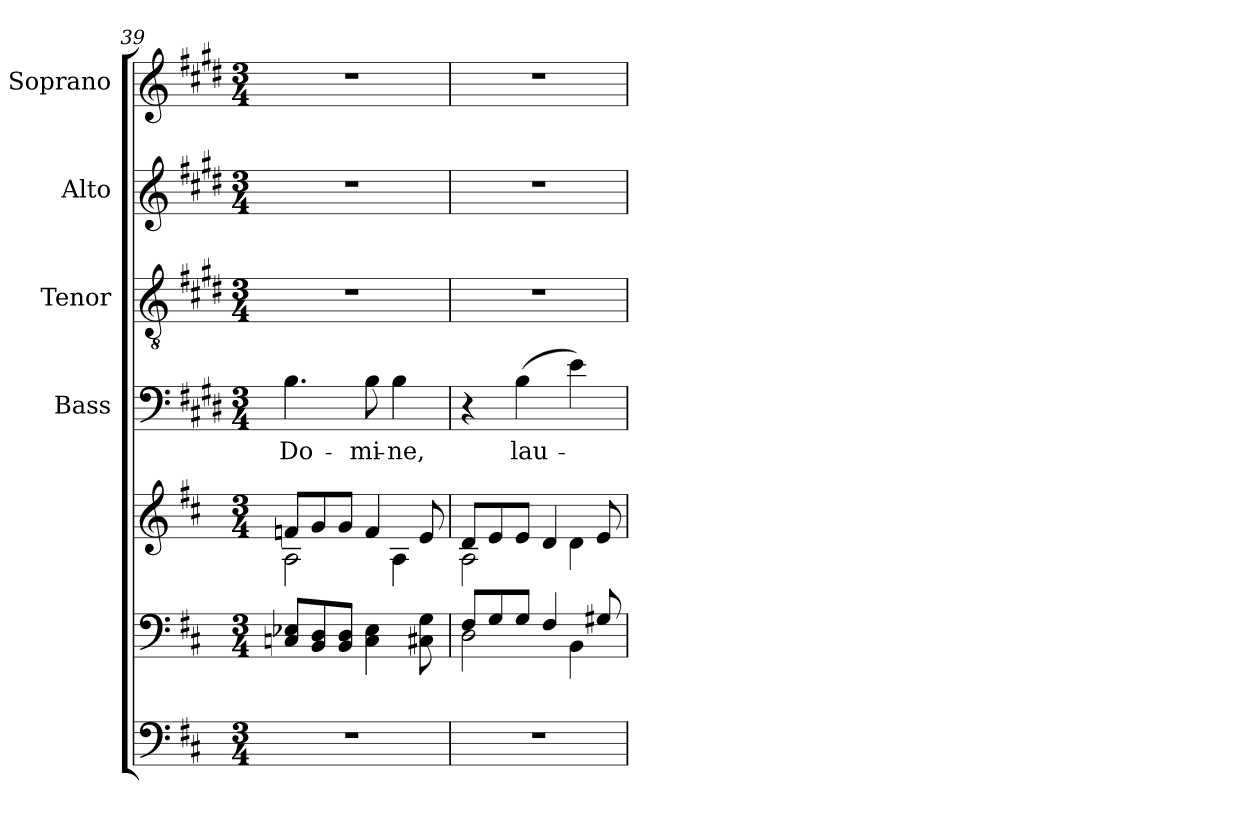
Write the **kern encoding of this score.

**kern	**kern	**kern	**kern	**text	**kern	**kern	**kern
*part6	*part5	*part5	*part4	*part4	*part3	*part2	*part1
*staff7	*staff6	*staff5	*staff4	*staff4	*staff3	*staff2	*staff1
*	*	*	*I"Bass	*	*I"Tenor	*I"Alto	*I"Soprano
*	*	*	*I'B	*	*I'T	*I'A	*I'S
*clefF4	*clefF4	*clefG2	*clefF4	*	*clefGv2	*clefG2	*clefG2
*	*	*	*ITrd1c2	*	*ITrd1c2	*ITrd1c2	*ITrd1c2
*k[f#c#]	*k[f#c#]	*k[f#c#]	*k[f#c#]	*	*k[f#c#]	*k[f#c#]	*k[f#c#]
*D:	*D:	*D:	*D:	*	*D:	*D:	*D:
*M3/4	*M3/4	*M3/4	*M3/4	*	*M3/4	*M3/4	*M3/4
=39	=39	=39	=39	=39	=39	=39	=39
*	*	*^	*	*	*	*	*
2.r	8Cn/ 8E-X/L	8fn/L	2A\	4.A\	Do-	2.r	2.r	2.r
.	8BB/ 8D/	8g/	.	.	.	.	.	.
.	8BB/ 8D/J	8g/J	.	.	.	.	.	.
.	4C\ 4E-\	4f/	.	8A\	-mi-	.	.	.
.	.	.	4A\	4A\	-ne,	.	.	.
.	8C#X\ 8G\	8e/	.	.	.	.	.	.
!!LO:LB:g=z
=40	=40	=40	=40	=40	=40	=40	=40	=40
*	*^	*	*	*	*	*	*	*
2.r	8F#/L	2D\	8d/L	2A\	4r	.	2.r	2.r	2.r
.	8G/	.	8e/	.	.	.	.	.	.
.	8G/J	.	8e/J	.	(4A\	lau-	.	.	.
.	4F#/	.	4d/	.	.	.	.	.	.
.	.	4BB\	.	4d\	4d\)	.	.	.	.
.	8G#X/	.	8e/	.	.	.	.	.	.
*	*v	*v	*	*	*	*	*	*	*
*	*	*v	*v	*	*	*	*	*
=	=	=	=	=	=	=	=
*-	*-	*-	*-	*-	*-	*-	*-
